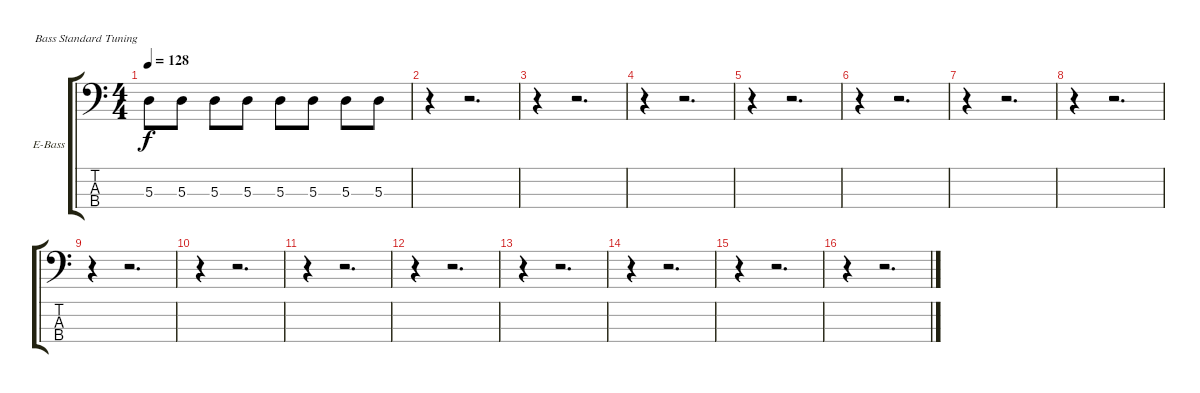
\bracketExtendMode groupsimilarinstruments
\firstSystemTrackNameOrientation horizontal
\otherSystemsTrackNameOrientation horizontal
\track ("Bass" "E-Bass") {instrument electricbasspick}
\staff {score tabs}
\tuning (G2 D2 A1 E1)
\ts (4 4)
\tempo 128
\clef f4
\ks c
5.3.8{dy f} 5.3.8 5.3.8 5.3.8 5.3.8 5.3.8 5.3.8 5.3.8 |
r.4 r.2{d} |
r.4 r.2{d} |
r.4 r.2{d} |
r.4 r.2{d} |
r.4 r.2{d} |
r.4 r.2{d} |
r.4 r.2{d} |
r.4 r.2{d} |
r.4 r.2{d} |
r.4 r.2{d} |
r.4 r.2{d} |
r.4 r.2{d} |
r.4 r.2{d} |
r.4 r.2{d} |
r.4 r.2{d}
